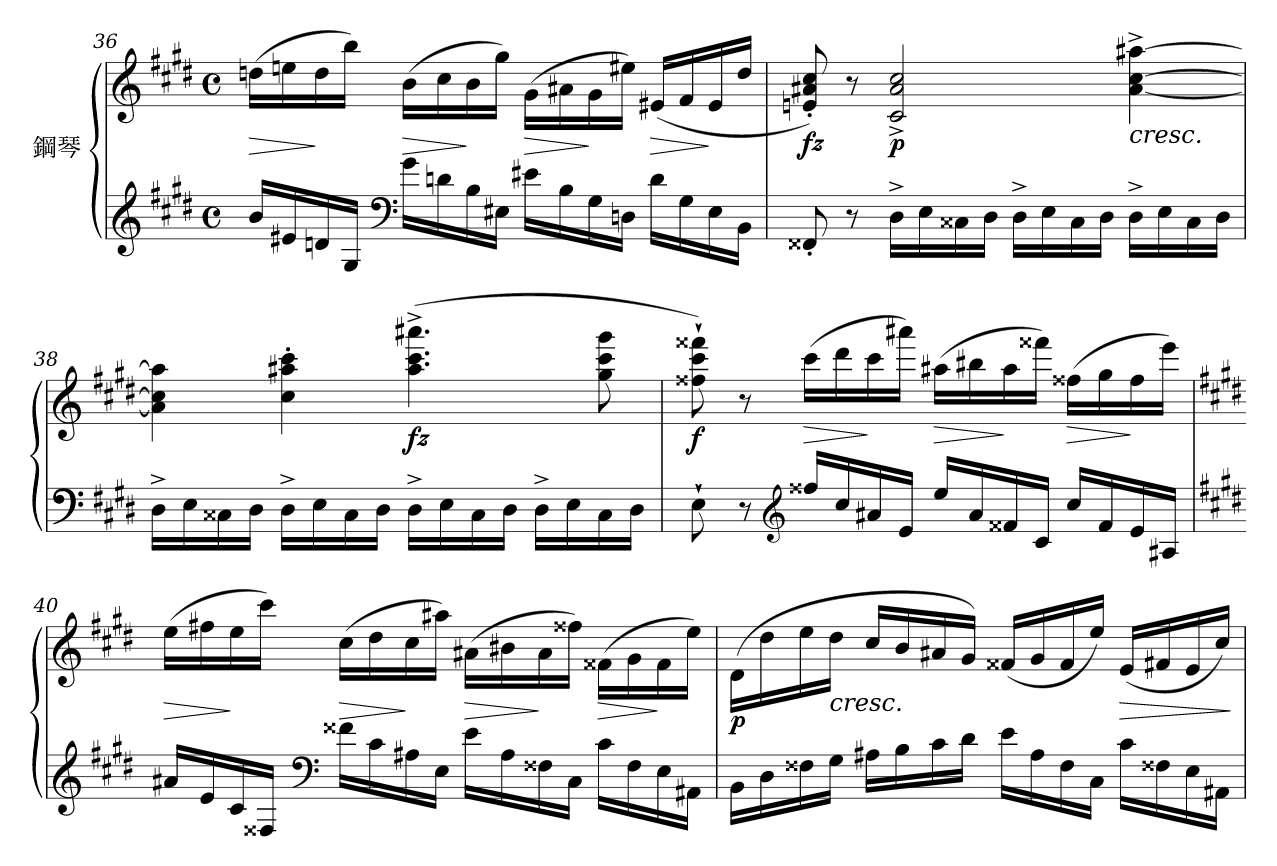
**kern	**kern	**dynam
*part1	*part1	*part1
*staff2	*staff1	*staff1/2
*I"鋼琴	*	*
*clefG2	*clefG2	*
*k[f#c#g#d#]	*k[f#c#g#d#]	*
*M4/4	*M4/4	*
*met(c)	*met(c)	*
=36	=36	=36
!	!	!LO:HP:b
16b/LL	(>16ddn\LL	>
16e#X/	16een\	.
16dn/	16dd\	]
16G#/JJ	16bb\JJ)	.
*clefF4	*	*
!	!	!LO:HP:b
16g#\LL	(>16b\LL	>
16dn\	16cc#\	.
16B\	16b\	]
16E#X\JJ	16gg#\JJ)	.
!	!	!LO:HP:b
16e#X\LL	(>16g#\LL	>
16B\	16a#X\	.
16G#\	16g#\	]
16Dn\JJ	16ee#X\JJ)	.
!	!	!LO:HP:b
16d\LL	(>16e#X/LL	>
16G#\	16f#/	.
16E#\	16e#/	]
16BB\JJ	16dd/JJ	.
!!LO:LB:g=z
=37	=37	=37
!	!	!LO:DY:b
8FF##X'/	8en/' 8a#X/' 8cc#/')	fz
8r	8r	.
!	!	!LO:DY:b
16D#^\LL	2c#/^ 2a#/^ 2cc#/^	p
16E\	.	.
16C##X\	.	.
16D#\JJ	.	.
16D#^\LL	.	.
16E\	.	.
16C##\	.	.
16D#\JJ	.	.
!	!LO:TX:b:i:t=cresc.	!
16D#^\LL	[4a#\^ [4cc#\^ [4aa#X\^	.
16E\	.	.
16C##\	.	.
16D#\JJ	.	.
=38	=38	=38
16D#^\LL	4a#\] 4cc#\] 4aa#\]	.
16E\	.	.
16C##X\	.	.
16D#\JJ	.	.
16D#^\LL	4cc#\' 4aa#X\' 4ccc#\'	.
16E\	.	.
16C##\	.	.
16D#\JJ	.	.
!	!	!LO:DY:b
16D#^\LL	(>4.aa#\^ 4.ccc#\^ 4.aaa#X\^	fz
16E\	.	.
16C##\	.	.
16D#\JJ	.	.
16D#^\LL	.	.
16E\	.	.
16C##\	8gg#\ 8ccc#\ 8ggg#\	.
16D#\JJ	.	.
=39	=39	=39
!	!	!LO:DY:b
8E`\	8ff##X\` 8ccc#\` 8fff##X\`)	f
8r	8r	.
*clefG2	*	*
!	!	!LO:HP:b
16ff##X/LL	(>16ccc#\LL	>
16cc#/	16ddd#\	.
16a#X/	16ccc#\	]
16e/JJ	16aaa#X\JJ)	.
!	!	!LO:HP:b
16ee/LL	(>16aa#X\LL	>
16a#/	16bb#X\	.
16f##X/	16aa#\	]
16c#/JJ	16fff##X\JJ)	.
!	!	!LO:HP:b
16cc#/LL	(>16ff##X\LL	>
16f##/	16gg#\	.
16e/	16ff##\	]
16A#X/JJ	16eee\JJ)	.
!!LO:LB:g=z
=40	=40	=40
*k[f#c#g#d#]	*k[f#c#g#d#]	*
!	!	!LO:HP:b
16a#X/LL	(>16ee\LL	>
16e/	16ff#X\	.
16c#/	16ee\	]
16F##X/JJ	16ccc#\JJ)	.
*clefF4	*	*
!	!	!LO:HP:b
16f##X\LL	(>16cc#\LL	>
16c#\	16dd#\	.
16A#X\	16cc#\	]
16E\JJ	16aa#X\JJ)	.
!	!	!LO:HP:b
16e\LL	(>16a#X\LL	>
16A#\	16b#X\	.
16F##X\	16a#\	]
16C#\JJ	16ff##X\JJ)	.
!	!	!LO:HP:b
16c#\LL	(>16f##X\LL	>
16F##\	16g#\	.
16E\	16f##\	]
16AA#X\JJ	16ee\JJ)	.
=41	=41	=41
!	!	!LO:DY:b
16BB\LL	(>16d#\LL	p
16D#\	16dd#\	.
16F##X\	16ee\	.
!	!LO:TX:b:i:t=cresc.	!
16G#\JJ	16dd#\JJ	.
16A#X\LL	16cc#/LL	.
16B\	16b/	.
16c#\	16a#X/	.
16d#\JJ	16g#/JJ)	.
16e\LL	(<16f##X/LL	.
16A#\	16g#/	.
16F##\	16f##/	.
16C#\JJ	16ee/JJ)	.
!	!	!LO:HP:b
16c#\LL	(<16e/LL	>
16F##X\	16f#X/	.
16E\	16e/	.
16AA#X\JJ	16cc#/JJ)	.
.	.	]
=	=	=
*-	*-	*-
